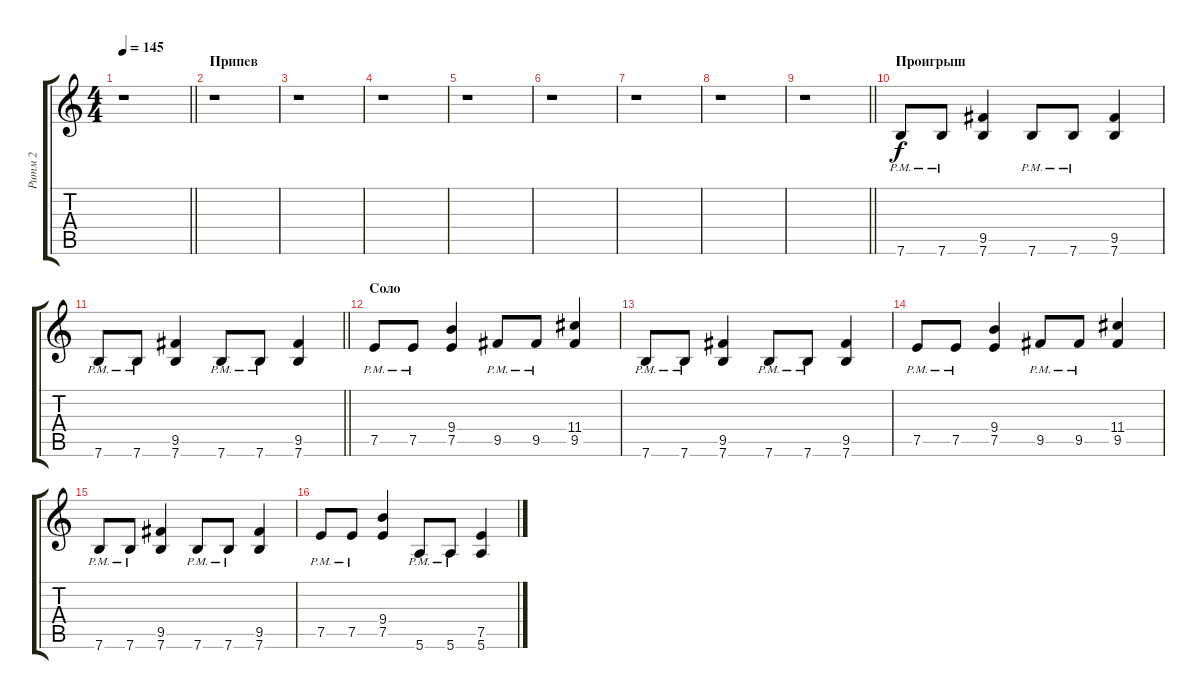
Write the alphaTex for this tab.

\track ("Ритм 2" "Ритм 2") {instrument distortionguitar}
\staff {score tabs}
\tuning (E4 B3 G3 D3 A2 E2) {hide}
\ts (4 4)
\tempo 145
\clef g2
\barLineRight lightlight
\ks c
r.1{dy f} |
\section ("" "Припев")
r.1 |
r.1 |
r.1 |
r.1 |
r.1 |
r.1 |
r.1 |
\barLineRight lightlight
r.1 |
\section ("" "Проигрыш")
7.6{pm}.8 7.6{pm}.8 (9.5 7.6).4 7.6{pm}.8 7.6{pm}.8 (9.5 7.6).4 |
\barLineRight lightlight
7.6{pm}.8 7.6{pm}.8 (9.5 7.6).4 7.6{pm}.8 7.6{pm}.8 (9.5 7.6).4 |
\section ("" "Соло")
7.5{pm}.8 7.5{pm}.8 (9.4 7.5).4 9.5{pm}.8 9.5{pm}.8 (11.4 9.5).4 |
7.6{pm}.8 7.6{pm}.8 (9.5 7.6).4 7.6{pm}.8 7.6{pm}.8 (9.5 7.6).4 |
7.5{pm}.8 7.5{pm}.8 (9.4 7.5).4 9.5{pm}.8 9.5{pm}.8 (11.4 9.5).4 |
7.6{pm}.8 7.6{pm}.8 (9.5 7.6).4 7.6{pm}.8 7.6{pm}.8 (9.5 7.6).4 |
7.5{pm}.8 7.5{pm}.8 (9.4 7.5).4 5.6{pm}.8 5.6{pm}.8 (7.5 5.6).4
